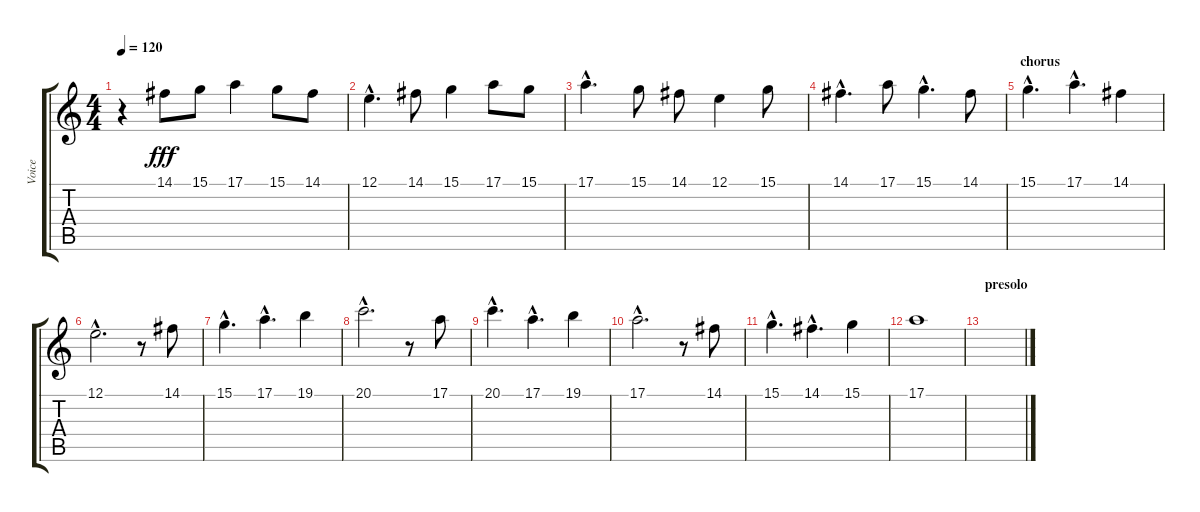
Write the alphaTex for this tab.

\track ("Voice" "Voice") {instrument choiraahs}
\staff {score tabs}
\tuning (E4 B3 G3 D3 A2 E2) {hide}
\ts (4 4)
\tempo 120
\clef g2
\ks c
r.4{dy fff} 14.1.8 15.1.8 17.1.4 15.1.8 14.1.8 |
12.1{hac}.4{d} 14.1.8 15.1.4 17.1.8 15.1.8 |
17.1{hac}.4{d} 15.1.8 14.1.8 12.1.4 15.1.8 |
14.1{hac}.4{d} 17.1.8 15.1{hac}.4{d} 14.1.8 |
\section ("" "chorus")
15.1{hac}.4{d} 17.1{hac}.4{d} 14.1.4 |
12.1{hac}.2{d} r.8 14.1.8 |
15.1{hac}.4{d} 17.1{hac}.4{d} 19.1.4 |
20.1{hac}.2{d} r.8 17.1.8 |
20.1{hac}.4{d} 17.1{hac}.4{d} 19.1.4 |
17.1{hac}.2{d} r.8 14.1.8 |
15.1{hac}.4{d} 14.1{hac}.4{d} 15.1.4 |
17.1.1 |
\section ("" "presolo")
